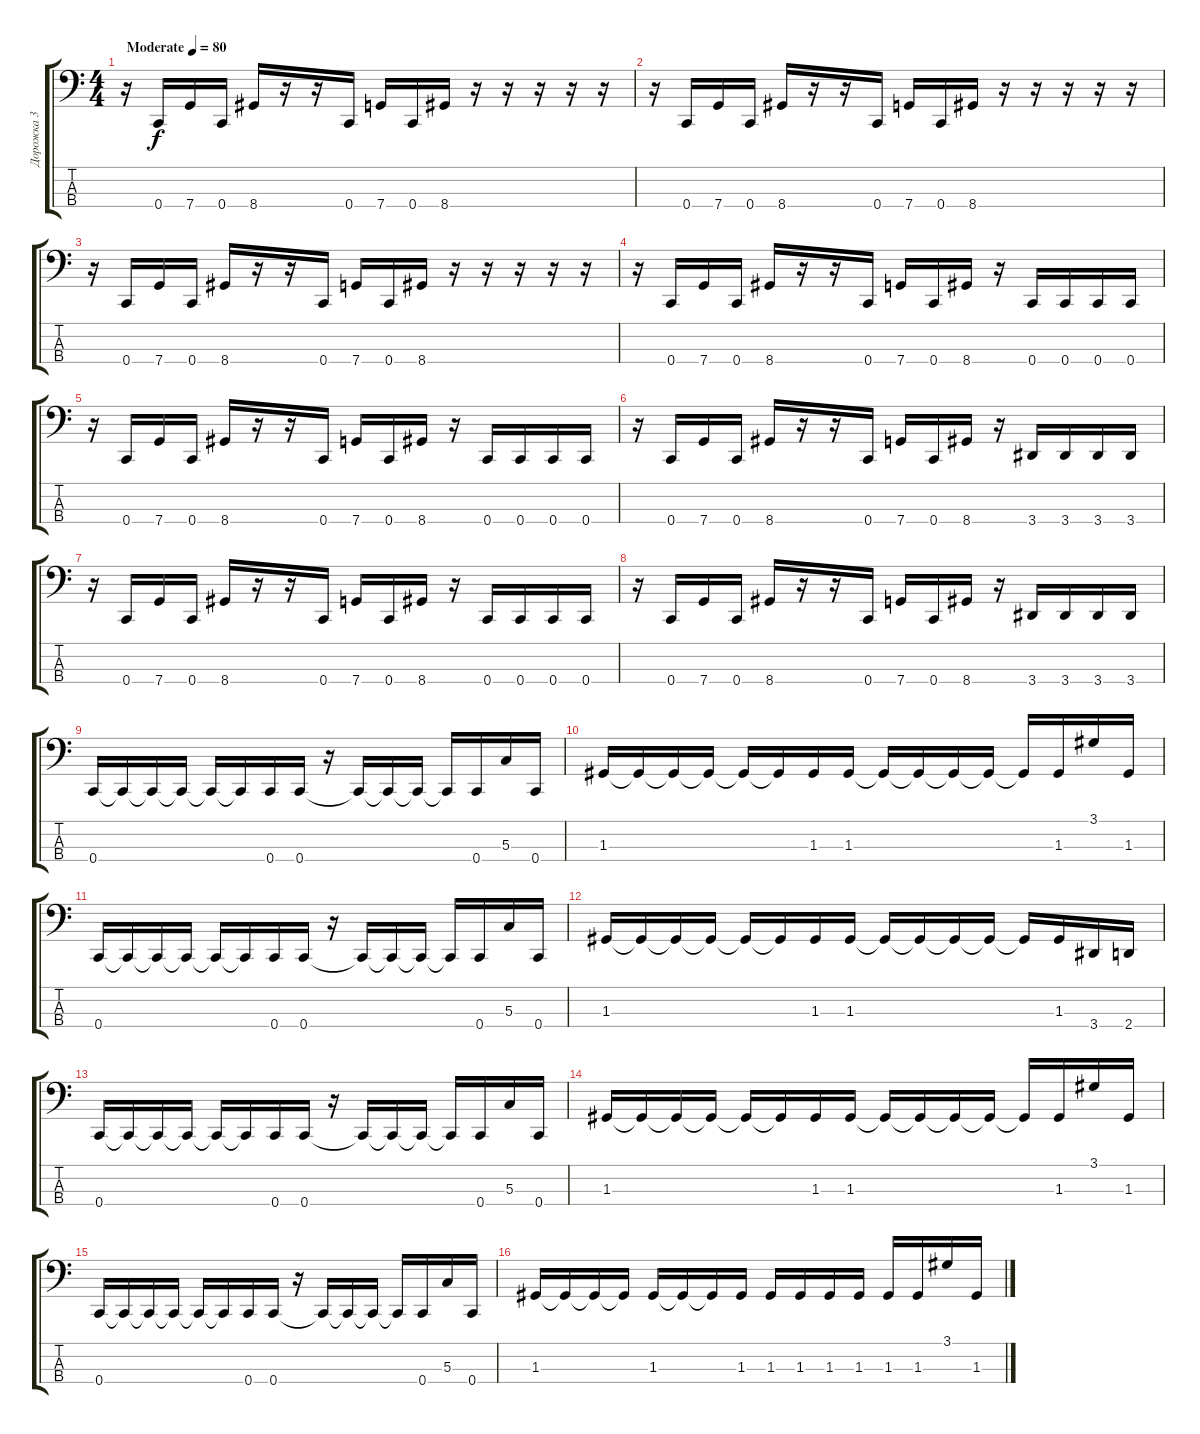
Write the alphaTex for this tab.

\track ("Дорожка 3" "Дорожка 3") {instrument electricbassfinger}
\staff {score tabs}
\tuning (F2 C2 G1 C1) {hide}
\ts (4 4)
\tempo (80 "Moderate")
\clef f4
\ks c
r.16{dy f instrument electricbassfinger} 0.4.16 7.4.16 0.4.16 8.4.16 r.16 r.16 0.4.16 7.4.16 0.4.16 8.4.16 r.16 r.16 r.16 r.16 r.16 |
r.16 0.4.16 7.4.16 0.4.16 8.4.16 r.16 r.16 0.4.16 7.4.16 0.4.16 8.4.16 r.16 r.16 r.16 r.16 r.16 |
r.16 0.4.16 7.4.16 0.4.16 8.4.16 r.16 r.16 0.4.16 7.4.16 0.4.16 8.4.16 r.16 r.16 r.16 r.16 r.16 |
r.16 0.4.16 7.4.16 0.4.16 8.4.16 r.16 r.16 0.4.16 7.4.16 0.4.16 8.4.16 r.16 0.4.16 0.4.16 0.4.16 0.4.16 |
r.16 0.4.16 7.4.16 0.4.16 8.4.16 r.16 r.16 0.4.16 7.4.16 0.4.16 8.4.16 r.16 0.4.16 0.4.16 0.4.16 0.4.16 |
r.16 0.4.16 7.4.16 0.4.16 8.4.16 r.16 r.16 0.4.16 7.4.16 0.4.16 8.4.16 r.16 3.4.16 3.4.16 3.4.16 3.4.16 |
r.16 0.4.16 7.4.16 0.4.16 8.4.16 r.16 r.16 0.4.16 7.4.16 0.4.16 8.4.16 r.16 0.4.16 0.4.16 0.4.16 0.4.16 |
r.16 0.4.16 7.4.16 0.4.16 8.4.16 r.16 r.16 0.4.16 7.4.16 0.4.16 8.4.16 r.16 3.4.16 3.4.16 3.4.16 3.4.16 |
0.4.16 0.4{t}.16 0.4{t}.16 0.4{t}.16 0.4{t}.16 0.4{t}.16 0.4.16 0.4.16 r.16 0.4{t}.16 0.4{t}.16 0.4{t}.16 0.4{t}.16 0.4.16 5.3.16 0.4.16 |
1.3.16 1.3{t}.16 1.3{t}.16 1.3{t}.16 1.3{t}.16 1.3{t}.16 1.3.16 1.3.16 1.3{t}.16 1.3{t}.16 1.3{t}.16 1.3{t}.16 1.3{t}.16 1.3.16 3.1.16 1.3.16 |
0.4.16 0.4{t}.16 0.4{t}.16 0.4{t}.16 0.4{t}.16 0.4{t}.16 0.4.16 0.4.16 r.16 0.4{t}.16 0.4{t}.16 0.4{t}.16 0.4{t}.16 0.4.16 5.3.16 0.4.16 |
1.3.16 1.3{t}.16 1.3{t}.16 1.3{t}.16 1.3{t}.16 1.3{t}.16 1.3.16 1.3.16 1.3{t}.16 1.3{t}.16 1.3{t}.16 1.3{t}.16 1.3{t}.16 1.3.16 3.4.16 2.4.16 |
0.4.16 0.4{t}.16 0.4{t}.16 0.4{t}.16 0.4{t}.16 0.4{t}.16 0.4.16 0.4.16 r.16 0.4{t}.16 0.4{t}.16 0.4{t}.16 0.4{t}.16 0.4.16 5.3.16 0.4.16 |
1.3.16 1.3{t}.16 1.3{t}.16 1.3{t}.16 1.3{t}.16 1.3{t}.16 1.3.16 1.3.16 1.3{t}.16 1.3{t}.16 1.3{t}.16 1.3{t}.16 1.3{t}.16 1.3.16 3.1.16 1.3.16 |
0.4.16 0.4{t}.16 0.4{t}.16 0.4{t}.16 0.4{t}.16 0.4{t}.16 0.4.16 0.4.16 r.16 0.4{t}.16 0.4{t}.16 0.4{t}.16 0.4{t}.16 0.4.16 5.3.16 0.4.16 |
1.3.16 1.3{t}.16 1.3{t}.16 1.3{t}.16 1.3.16 1.3{t}.16 1.3{t}.16 1.3.16 1.3.16 1.3.16 1.3.16 1.3.16 1.3.16 1.3.16 3.1.16 1.3.16
